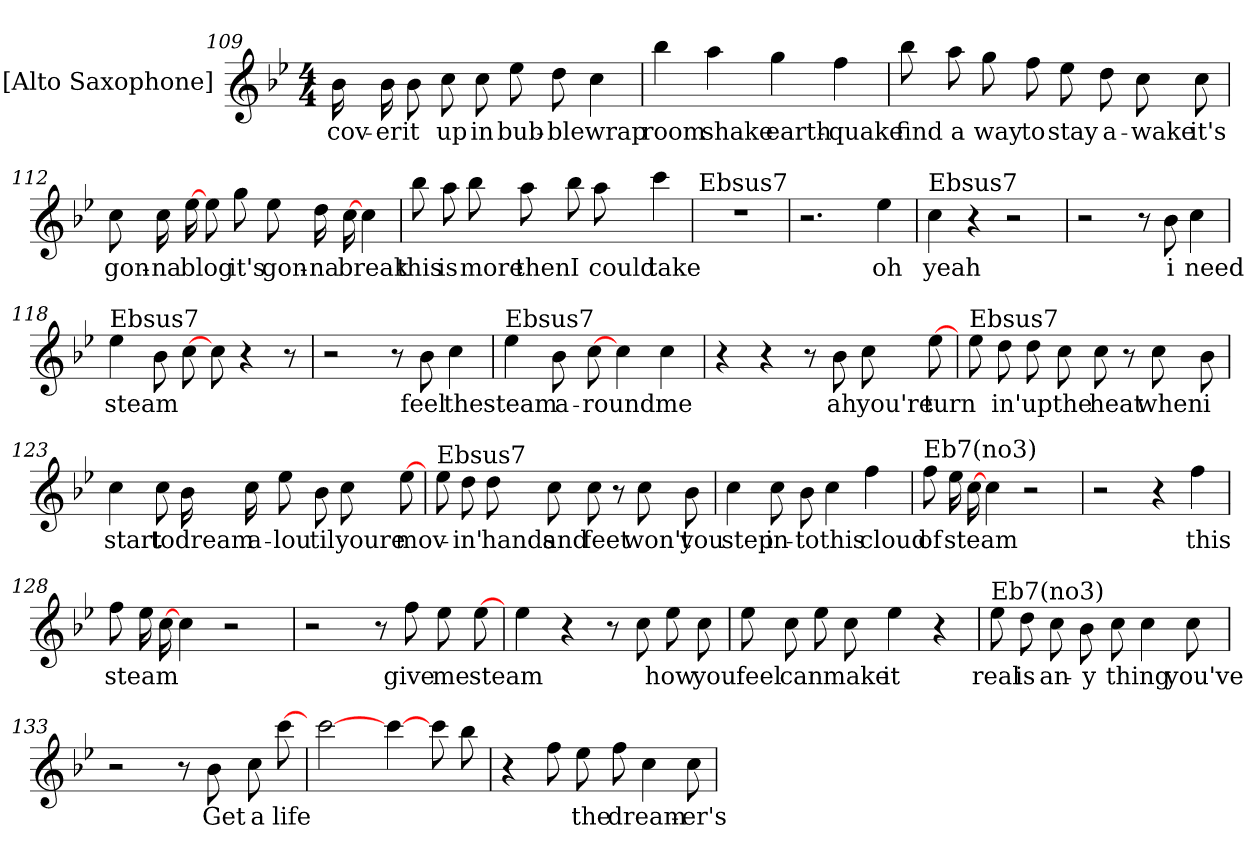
**kern	**text
*part1	*part1
*staff1	*staff1
*I"[Alto Saxophone]	*
*I'A Sax	*
*clefG2	*
*ITrd5c9	*
*k[b-e-a-d-g-]	*
*D-:	*
*M4/4	*
=109	=109
16d-LL	-cov-
16d-	-er
8d-	-it
8e-L	-up
8e-	-in
8g-L	-bub-
8f	-ble
4e-	-wrap
=110	=110
4dd-	-room
4cc	-shake
4b-	-earth-
4a-	-quake
=111	=111
8dd-L	-find
8cc	-a
8b-	-way
8a-	-to
8g-L	-stay
8f	-a-
8e-	-wake
8e-	-it's
=112	=112
8e-L	-gon-
16e-	-na
[16g-	-blog
8g-L	.
8b-	-it's
8g-L	-gon-
16f	-na
[16e-	-break
4e-	.
=113	=113
8dd-L	-this
8cc	-is
8dd-	-more
8cc	-then
8dd-L	-I
8cc	-could
4ee-	-take
=114	=114
!LO:TX:a:t=Ebsus7	!
1r	.
=115	=115
2.r	.
4g-	-oh
=116	=116
!LO:TX:a:t=Ebsus7	!
4e-	-yeah
4r	.
2r	.
=117	=117
2r	.
8r	.
8d-	-i
4e-	-need
=118	=118
!LO:TX:a:t=Ebsus7	!
4g-	-steam
8d-L	.
[8e-	.
8e-L	.
4r	.
8r	.
=119	=119
2r	.
8r	.
8d-	-feel
4e-	-the
=120	=120
!LO:TX:a:t=Ebsus7	!
4g-	-steam
8d-L	-a-
[8e-	-round
4e-	.
4e-	-me
=121	=121
4r	.
4r	.
8r	.
8d-	-ah
8e-L	-you're
[8g-	-turn
=122	=122
!LO:TX:a:t=Ebsus7	!
8g-L	.
8f	-in'
8f	-up
8e-	-the
8e-L	-heat
8r	.
8e-L	-when
8d-	-i
=123	=123
4e-	-start
8e-L	-to
16d-	-dream
16e-	-a-
8g-L	-lou
8d-	-til
8e-	-youre
[8g-	-mov-
=124	=124
!LO:TX:a:t=Ebsus7	!
8g-L	.
8f	-in'
8f	-hands
8e-	-and
8e-L	-feet
8r	.
8e-L	-won't
8d-	-you
=125	=125
4e-	-step
8e-L	-in-
8d-	-to
4e-	-this
4a-	-cloud
=126	=126
!LO:TX:a:t=Eb7(no3)	!
8a-L	-of
16g-	-steam
[16e-	.
4e-	.
2r	.
=127	=127
2r	.
4r	.
4a-	-this
=128	=128
8a-L	-steam
16g-	.
[16e-	.
4e-	.
2r	.
=129	=129
2r	.
8r	.
8a-	-give
8g-L	-me
[8g-	-steam
=130	=130
4g-	.
4r	.
8r	-and
8e-	.
8g-L	-how
8e-	-you
=131	=131
8g-L	-feel
8e-	-can
8g-	.
8e-	-make
4g-	-it
4r	-real
=132	=132
!LO:TX:a:t=Eb7(no3)	!
8g-L	-real
8f	-is
8e-	-an-
8d-	-y
8e-L	-thing
4e-	.
8e-	-you've
=133	=133
2r	.
8r	.
8d-	-Get
8e-L	-a
[8ee-	-life
=134	=134
[2ee-	.
[4ee-	.
8ee-L	.
8dd-	.
=135	=135
4r	-with
8a-L	.
8g-	-the
8a-L	-dream-
4e-	.
8e-	-er's
=	=
*-	*-
